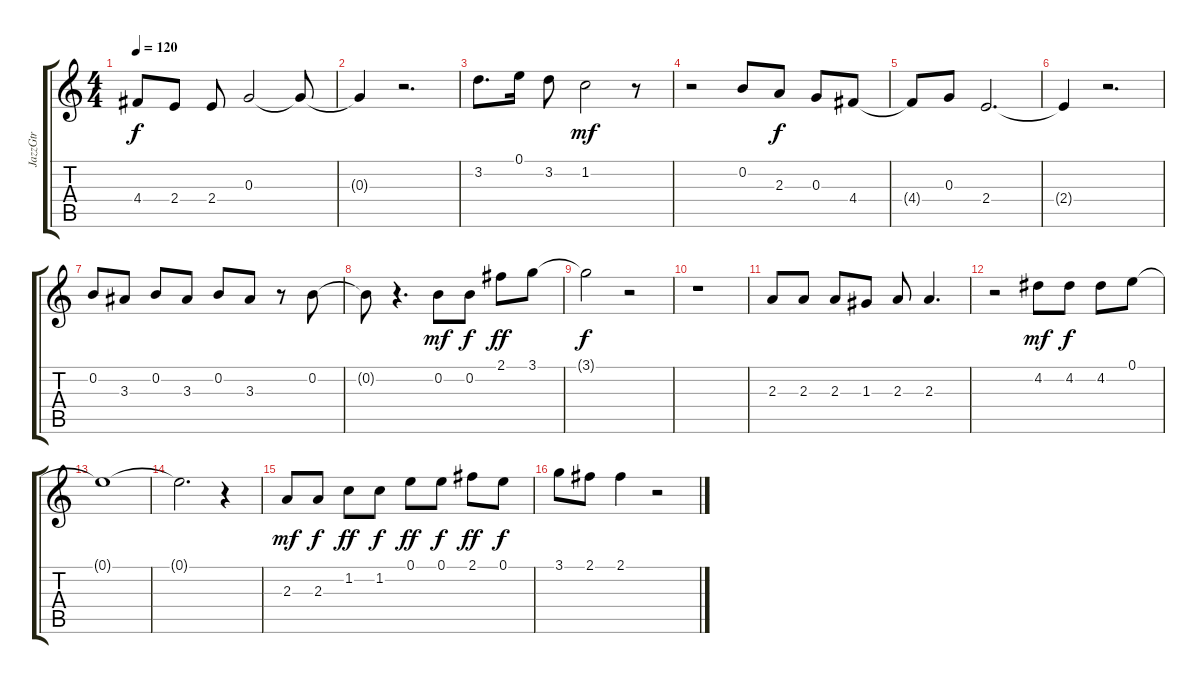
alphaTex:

\track ("JazzGtr" "JazzGtr") {instrument electricguitarjazz}
\staff {score tabs}
\tuning (E4 B3 G3 D3 A2 E2) {hide}
\ts (4 4)
\tempo 120
\clef g2
\ks c
4.4{t}.8{dy f} 2.4.8 2.4.8 0.3.2 0.3{t}.8 |
0.3{t}.4 r.2{d} |
3.2.8{d} 0.1.16 3.2.8 1.2.2{dy mf} r.8 |
r.2 0.2.8 2.3.8{dy f} 0.3.8 4.4.8 |
4.4{t}.8 0.3.8 2.4.2{d} |
2.4{t}.4 r.2{d} |
0.2.8 3.3.8 0.2.8 3.3.8 0.2.8 3.3.8 r.8 0.2.8 |
0.2{t}.8 r.4{d} 0.2.8{dy mf} 0.2.8{dy f} 2.1.8{dy ff} 3.1.8 |
3.1{t}.2{dy f} r.2 |
r.1 |
2.3.8 2.3.8 2.3.8 1.3.8 2.3.8 2.3.4{d} |
r.2 4.2.8{dy mf} 4.2.8{dy f} 4.2.8 0.1.8 |
0.1{t}.1 |
0.1{t}.2{d} r.4 |
2.3.8{dy mf} 2.3.8{dy f} 1.2.8{dy ff} 1.2.8{dy f} 0.1.8{dy ff} 0.1.8{dy f} 2.1.8{dy ff} 0.1.8{dy f} |
3.1.8 2.1.8 2.1.4 r.2
